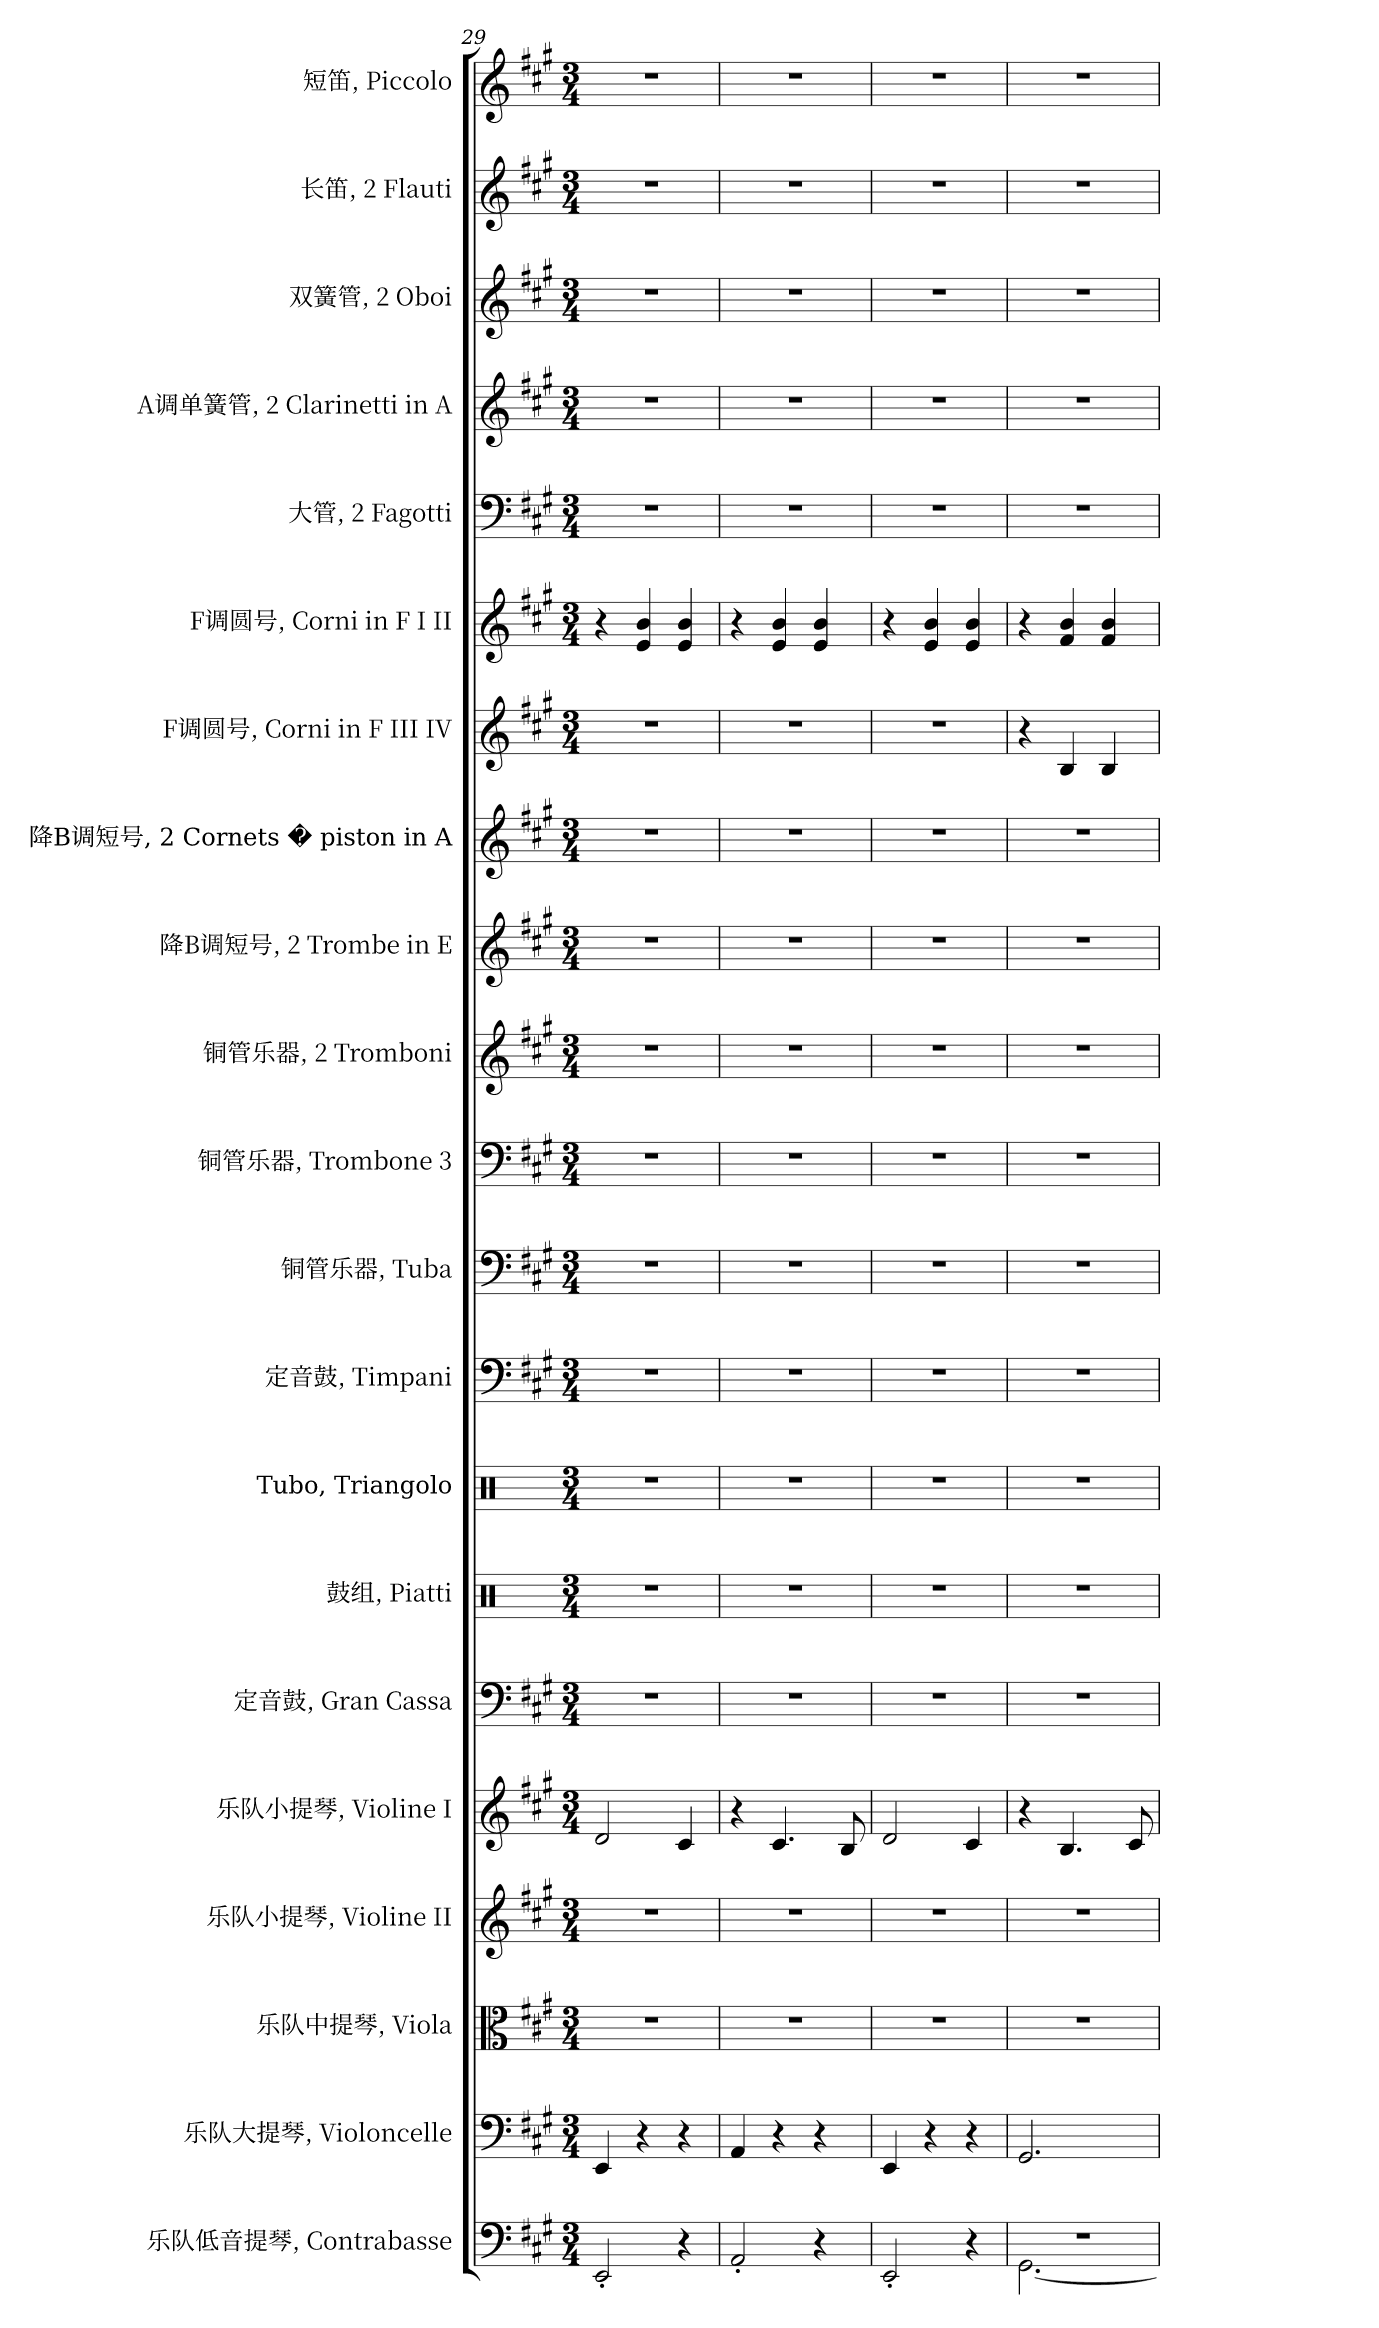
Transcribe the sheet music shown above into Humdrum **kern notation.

**kern	**kern	**kern	**kern	**kern	**kern	**kern	**kern	**kern	**kern	**kern	**kern	**kern	**kern	**kern	**kern	**kern	**kern	**kern	**kern	**kern
*part21	*part20	*part19	*part18	*part17	*part16	*part15	*part14	*part13	*part12	*part11	*part10	*part9	*part8	*part7	*part6	*part5	*part4	*part3	*part2	*part1
*staff21	*staff20	*staff19	*staff18	*staff17	*staff16	*staff15	*staff14	*staff13	*staff12	*staff11	*staff10	*staff9	*staff8	*staff7	*staff6	*staff5	*staff4	*staff3	*staff2	*staff1
*I"乐队低音提琴, Contrabasse	*I"乐队大提琴, Violoncelle	*I"乐队中提琴, Viola	*I"乐队小提琴, Violine II	*I"乐队小提琴, Violine I	*I"定音鼓, Gran Cassa	*I"鼓组, Piatti	*I"Tubo, Triangolo	*I"定音鼓, Timpani	*I"铜管乐器, Tuba	*I"铜管乐器, Trombone 3	*I"铜管乐器, 2 Tromboni	*I"降B调短号, 2 Trombe in E	*I"降B调短号, 2 Cornets � piston in A	*I"F调圆号, Corni in F III IV	*I"F调圆号, Corni in F I II	*I"大管, 2 Fagotti	*I"A调单簧管, 2 Clarinetti in A	*I"双簧管, 2 Oboi	*I"长笛, 2 Flauti	*I"短笛, Piccolo
*I'Cbs.	*	*	*	*	*	*	*I'Tu.	*I'Timp.	*	*	*	*	*I'B♭ Cnt.	*	*	*	*I'A Cl.	*I'Ob.	*I'Fl.	*I'Picc.
!!LO:PB:g=z
*clefF4	*clefF4	*clefC3	*clefG2	*clefG2	*clefF4	*clefX	*clefX	*clefF4	*clefF4	*clefF4	*clefG2	*clefG2	*clefG2	*clefG2	*clefG2	*clefF4	*clefG2	*clefG2	*clefG2	*clefG2
*ITrd7c12	*	*	*	*	*	*	*	*	*	*	*	*ITrd1c2	*ITrd1c2	*ITrd4c7	*ITrd4c7	*	*ITrd2c3	*	*	*ITrd-7c-12
*k[f#c#g#]	*k[f#c#g#]	*k[f#c#g#]	*k[f#c#g#]	*k[f#c#g#]	*k[f#c#g#]	*k[]	*k[]	*k[f#c#g#]	*k[f#c#g#]	*k[f#c#g#]	*k[f#c#g#]	*k[f#]	*k[f#]	*k[f#c#]	*k[f#c#]	*k[f#c#g#]	*k[f#c#g#d#a#e#]	*k[f#c#g#]	*k[f#c#g#]	*k[f#c#g#]
*M3/4	*M3/4	*M3/4	*M3/4	*M3/4	*M3/4	*M3/4	*M3/4	*M3/4	*M3/4	*M3/4	*M3/4	*M3/4	*M3/4	*M3/4	*M3/4	*M3/4	*M3/4	*M3/4	*M3/4	*M3/4
*MM200	*MM200	*MM200	*MM200	*MM200	*MM200	*MM200	*MM200	*MM200	*MM200	*MM200	*MM200	*MM200	*MM200	*MM200	*MM200	*MM200	*MM200	*MM200	*MM200	*MM200
=29	=29	=29	=29	=29	=29	=29	=29	=29	=29	=29	=29	=29	=29	=29	=29	=29	=29	=29	=29	=29
2EEE'/	4EE/	2.r	2.r	2d/	2.r	2.r	2.r	2.r	2.r	2.r	2.r	2.r	2.r	2.r	4r	2.r	2.r	2.r	2.r	2.r
.	4r	.	.	.	.	.	.	.	.	.	.	.	.	.	4A/ 4e/	.	.	.	.	.
4r	4r	.	.	4c#/	.	.	.	.	.	.	.	.	.	.	4A/ 4e/	.	.	.	.	.
=30	=30	=30	=30	=30	=30	=30	=30	=30	=30	=30	=30	=30	=30	=30	=30	=30	=30	=30	=30	=30
*	*	*	*	*	*	*	*	*	*	*	*	*	*	*	*	*	*	*	*	*MM200
2AAA'/	4AA/	2.r	2.r	4r	2.r	2.r	2.r	2.r	2.r	2.r	2.r	2.r	2.r	2.r	4r	2.r	2.r	2.r	2.r	2.r
.	4r	.	.	4.c#/	.	.	.	.	.	.	.	.	.	.	4A/ 4e/	.	.	.	.	.
4r	4r	.	.	.	.	.	.	.	.	.	.	.	.	.	4A/ 4e/	.	.	.	.	.
.	.	.	.	8B/	.	.	.	.	.	.	.	.	.	.	.	.	.	.	.	.
=31	=31	=31	=31	=31	=31	=31	=31	=31	=31	=31	=31	=31	=31	=31	=31	=31	=31	=31	=31	=31
*	*	*	*	*	*	*	*	*	*	*	*	*	*	*	*	*	*	*	*	*MM200
2EEE'/	4EE/	2.r	2.r	2d/	2.r	2.r	2.r	2.r	2.r	2.r	2.r	2.r	2.r	2.r	4r	2.r	2.r	2.r	2.r	2.r
.	4r	.	.	.	.	.	.	.	.	.	.	.	.	.	4A/ 4e/	.	.	.	.	.
4r	4r	.	.	4c#/	.	.	.	.	.	.	.	.	.	.	4A/ 4e/	.	.	.	.	.
=32	=32	=32	=32	=32	=32	=32	=32	=32	=32	=32	=32	=32	=32	=32	=32	=32	=32	=32	=32	=32
*	*	*	*	*	*	*	*	*	*	*	*	*	*	*	*	*	*	*	*	*MM200
*^	*	*	*	*	*	*	*	*	*	*	*	*	*	*	*	*	*	*	*	*
2.r	[2.GGG#\	2.GG#/	2.r	2.r	4r	2.r	2.r	2.r	2.r	2.r	2.r	2.r	2.r	2.r	4r	4r	2.r	2.r	2.r	2.r	2.r
.	.	.	.	.	4.B/	.	.	.	.	.	.	.	.	.	4E/	4B/ 4e/	.	.	.	.	.
.	.	.	.	.	.	.	.	.	.	.	.	.	.	.	4E/	4B/ 4e/	.	.	.	.	.
.	.	.	.	.	8c#/	.	.	.	.	.	.	.	.	.	.	.	.	.	.	.	.
*v	*v	*	*	*	*	*	*	*	*	*	*	*	*	*	*	*	*	*	*	*	*
=	=	=	=	=	=	=	=	=	=	=	=	=	=	=	=	=	=	=	=	=
*-	*-	*-	*-	*-	*-	*-	*-	*-	*-	*-	*-	*-	*-	*-	*-	*-	*-	*-	*-	*-
